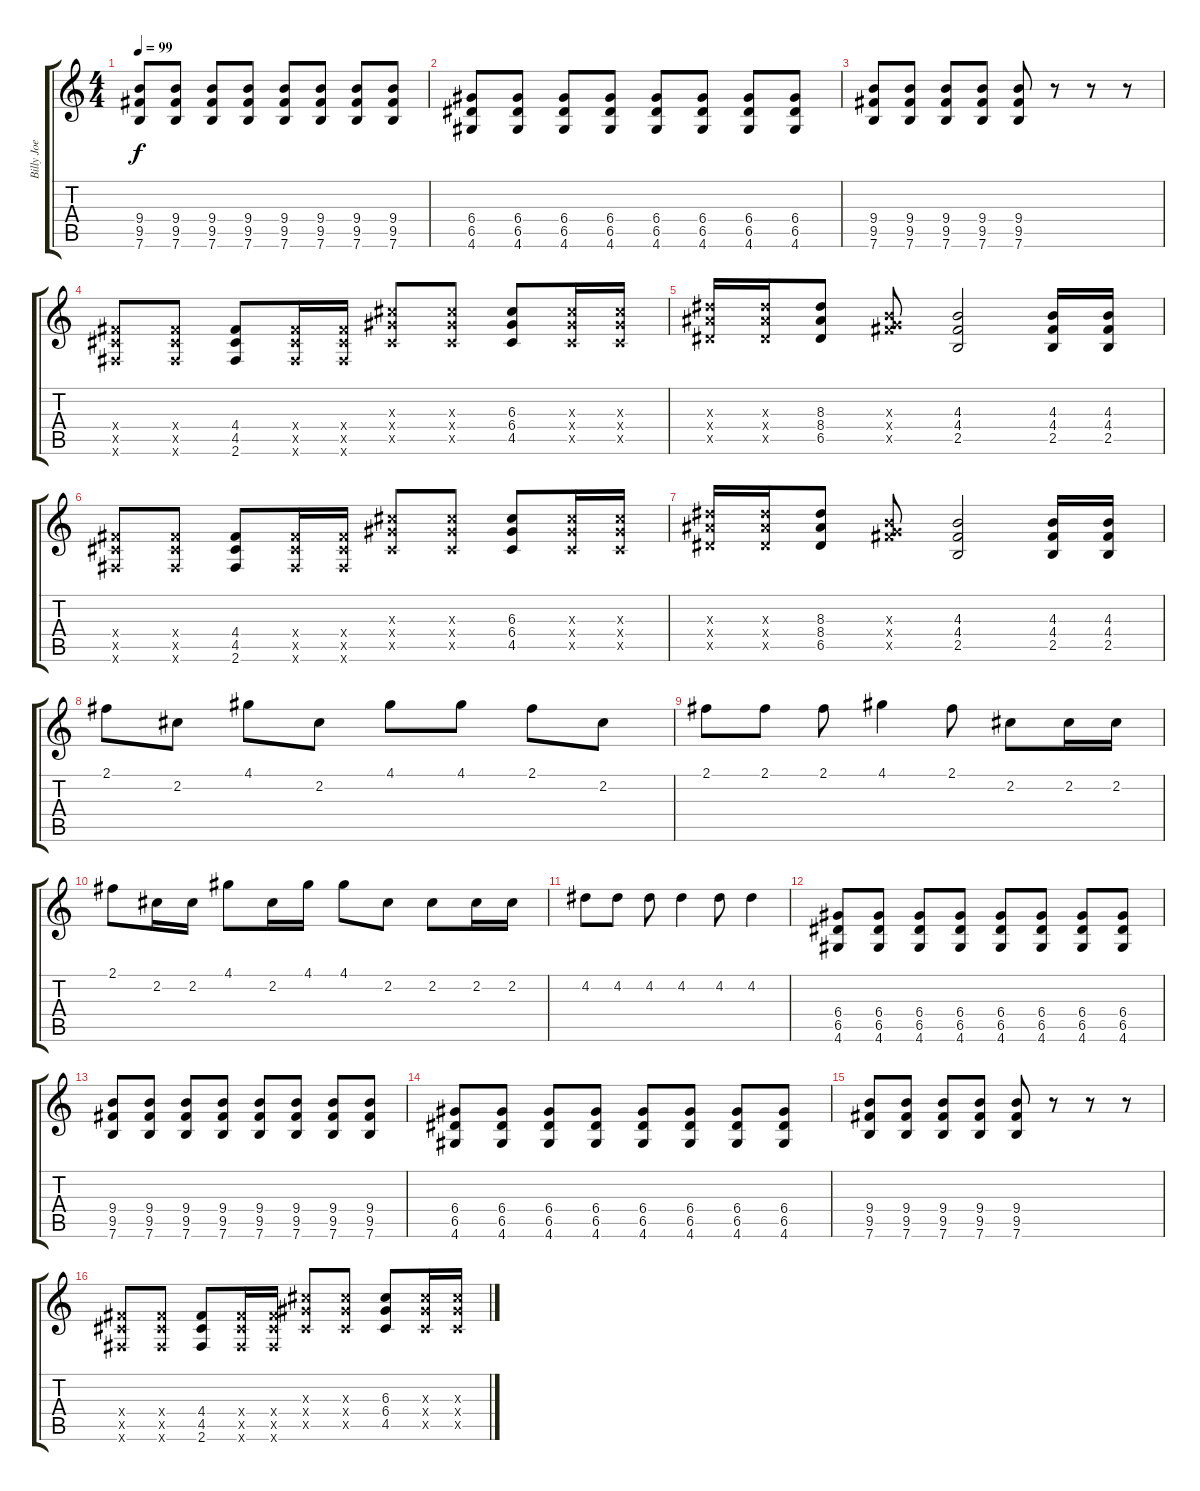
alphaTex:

\track ("Billy Joe Armstrong" "Billy Joe ") {instrument distortionguitar}
\staff {score tabs}
\tuning (E4 B3 G3 D3 A2 E2) {hide}
\ts (4 4)
\tempo 99
\clef g2
\ks c
(9.4 9.5 7.6).8{dy f} (9.4 9.5 7.6).8 (9.4 9.5 7.6).8 (9.4 9.5 7.6).8 (9.4 9.5 7.6).8 (9.4 9.5 7.6).8 (9.4 9.5 7.6).8 (9.4 9.5 7.6).8 |
(6.4 6.5 4.6).8 (6.4 6.5 4.6).8 (6.4 6.5 4.6).8 (6.4 6.5 4.6).8 (6.4 6.5 4.6).8 (6.4 6.5 4.6).8 (6.4 6.5 4.6).8 (6.4 6.5 4.6).8 |
(9.4 9.5 7.6).8 (9.4 9.5 7.6).8 (9.4 9.5 7.6).8 (9.4 9.5 7.6).8 (9.4 9.5 7.6).8 r.8 r.8 r.8 |
(4.4{x} 4.5{x} 2.6{x}).8 (4.4{x} 4.5{x} 2.6{x}).8 (4.4 4.5 2.6).8 (4.4{x} 4.5{x} 2.6{x}).16 (4.4{x} 4.5{x} 2.6{x}).16 (6.3{x} 6.4{x} 4.5{x}).8 (6.3{x} 6.4{x} 4.5{x}).8 (6.3 6.4 4.5).8 (6.3{x} 6.4{x} 4.5{x}).16 (6.3{x} 6.4{x} 4.5{x}).16 |
(8.3{x} 8.4{x} 6.5{x}).16 (8.3{x} 8.4{x} 6.5{x}).16 (8.3 8.4 6.5).8 (0.3{x} 9.4{x} 9.5{x}).8 (4.3 4.4 2.5).2 (4.3 4.4 2.5).16 (4.3 4.4 2.5).16 |
(4.4{x} 4.5{x} 2.6{x}).8 (4.4{x} 4.5{x} 2.6{x}).8 (4.4 4.5 2.6).8 (4.4{x} 4.5{x} 2.6{x}).16 (4.4{x} 4.5{x} 2.6{x}).16 (6.3{x} 6.4{x} 4.5{x}).8 (6.3{x} 6.4{x} 4.5{x}).8 (6.3 6.4 4.5).8 (6.3{x} 6.4{x} 4.5{x}).16 (6.3{x} 6.4{x} 4.5{x}).16 |
(8.3{x} 8.4{x} 6.5{x}).16 (8.3{x} 8.4{x} 6.5{x}).16 (8.3 8.4 6.5).8 (0.3{x} 9.4{x} 9.5{x}).8 (4.3 4.4 2.5).2 (4.3 4.4 2.5).16 (4.3 4.4 2.5).16 |
2.1.8 2.2.8 4.1.8 2.2.8 4.1.8 4.1.8 2.1.8 2.2.8 |
2.1.8 2.1.8 2.1.8 4.1.4 2.1.8 2.2.8 2.2.16 2.2.16 |
2.1.8 2.2.16 2.2.16 4.1.8 2.2.16 4.1.16 4.1.8 2.2.8 2.2.8 2.2.16 2.2.16 |
4.2.8 4.2.8 4.2.8 4.2.4 4.2.8 4.2.4 |
(6.4 6.5 4.6).8 (6.4 6.5 4.6).8 (6.4 6.5 4.6).8 (6.4 6.5 4.6).8 (6.4 6.5 4.6).8 (6.4 6.5 4.6).8 (6.4 6.5 4.6).8 (6.4 6.5 4.6).8 |
(9.4 9.5 7.6).8 (9.4 9.5 7.6).8 (9.4 9.5 7.6).8 (9.4 9.5 7.6).8 (9.4 9.5 7.6).8 (9.4 9.5 7.6).8 (9.4 9.5 7.6).8 (9.4 9.5 7.6).8 |
(6.4 6.5 4.6).8 (6.4 6.5 4.6).8 (6.4 6.5 4.6).8 (6.4 6.5 4.6).8 (6.4 6.5 4.6).8 (6.4 6.5 4.6).8 (6.4 6.5 4.6).8 (6.4 6.5 4.6).8 |
(9.4 9.5 7.6).8 (9.4 9.5 7.6).8 (9.4 9.5 7.6).8 (9.4 9.5 7.6).8 (9.4 9.5 7.6).8 r.8 r.8 r.8 |
(4.4{x} 4.5{x} 2.6{x}).8 (4.4{x} 4.5{x} 2.6{x}).8 (4.4 4.5 2.6).8 (4.4{x} 4.5{x} 2.6{x}).16 (4.4{x} 4.5{x} 2.6{x}).16 (6.3{x} 6.4{x} 4.5{x}).8 (6.3{x} 6.4{x} 4.5{x}).8 (6.3 6.4 4.5).8 (6.3{x} 6.4{x} 4.5{x}).16 (6.3{x} 6.4{x} 4.5{x}).16
